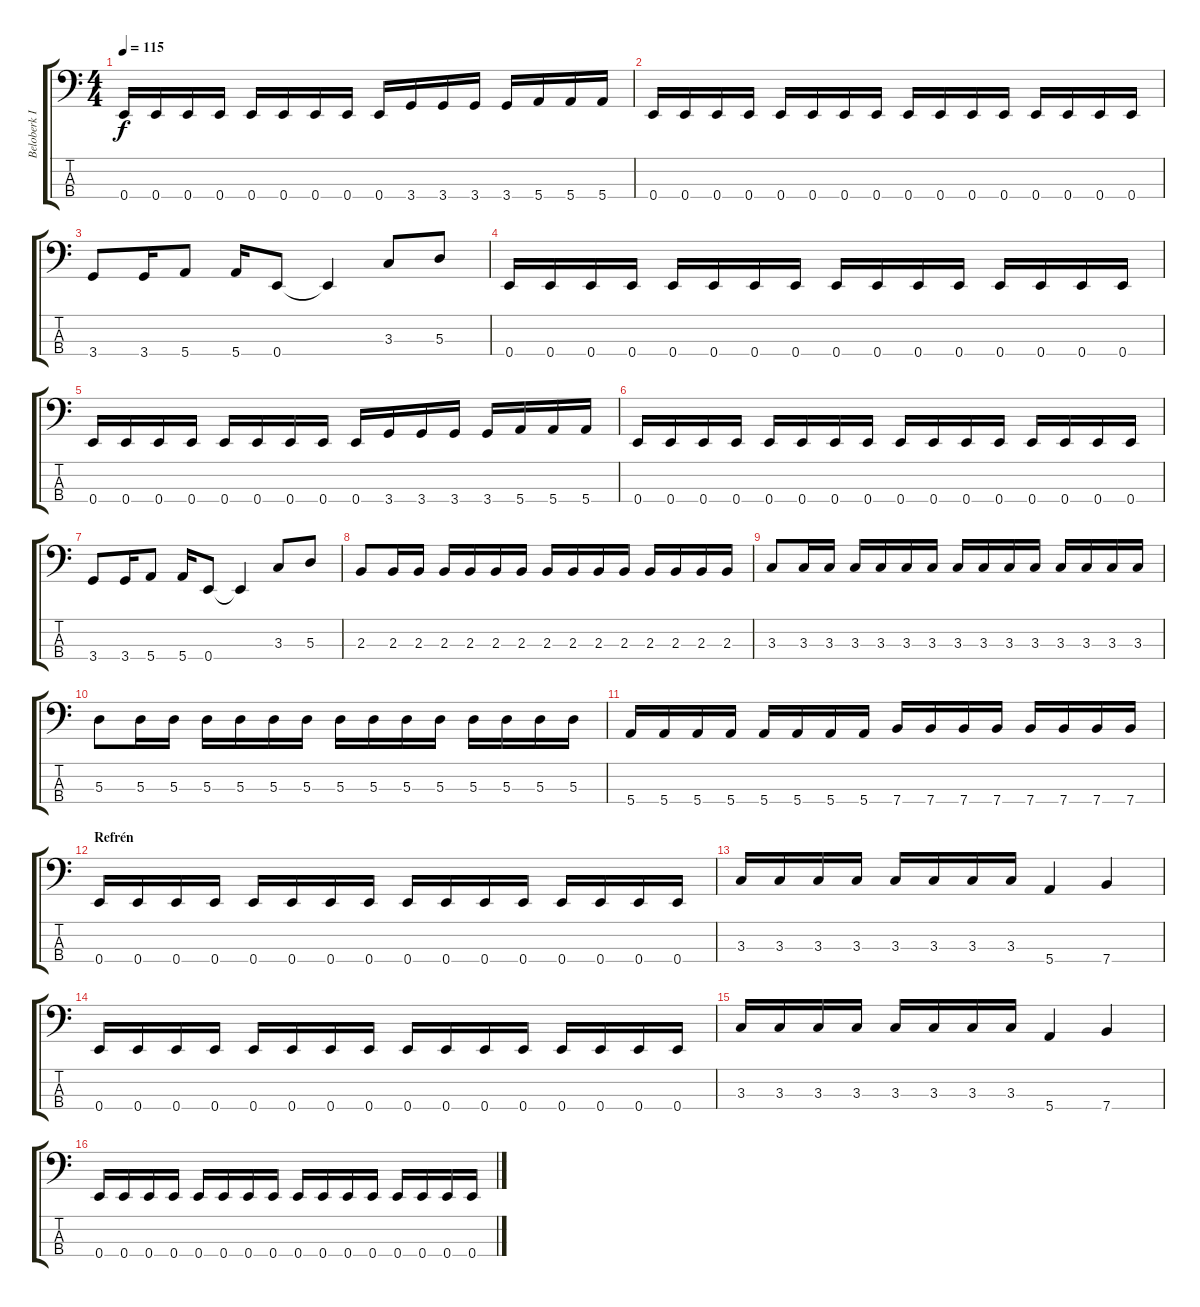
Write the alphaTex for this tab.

\track ("Beloberk István /basszus/" "Beloberk I") {instrument electricbassfinger}
\staff {score tabs}
\tuning (G2 D2 A1 E1) {hide}
\ts (4 4)
\tempo 115
\clef f4
\ks c
0.4.16{dy f} 0.4.16 0.4.16 0.4.16 0.4.16 0.4.16 0.4.16 0.4.16 0.4.16 3.4.16 3.4.16 3.4.16 3.4.16 5.4.16 5.4.16 5.4.16 |
0.4.16 0.4.16 0.4.16 0.4.16 0.4.16 0.4.16 0.4.16 0.4.16 0.4.16 0.4.16 0.4.16 0.4.16 0.4.16 0.4.16 0.4.16 0.4.16 |
3.4.8 3.4.16 5.4.8 5.4.16 0.4.8 0.4{t}.4 3.3.8 5.3.8 |
0.4.16 0.4.16 0.4.16 0.4.16 0.4.16 0.4.16 0.4.16 0.4.16 0.4.16 0.4.16 0.4.16 0.4.16 0.4.16 0.4.16 0.4.16 0.4.16 |
0.4.16 0.4.16 0.4.16 0.4.16 0.4.16 0.4.16 0.4.16 0.4.16 0.4.16 3.4.16 3.4.16 3.4.16 3.4.16 5.4.16 5.4.16 5.4.16 |
0.4.16 0.4.16 0.4.16 0.4.16 0.4.16 0.4.16 0.4.16 0.4.16 0.4.16 0.4.16 0.4.16 0.4.16 0.4.16 0.4.16 0.4.16 0.4.16 |
3.4.8 3.4.16 5.4.8 5.4.16 0.4.8 0.4{t}.4 3.3.8 5.3.8 |
2.3.8 2.3.16 2.3.16 2.3.16 2.3.16 2.3.16 2.3.16 2.3.16 2.3.16 2.3.16 2.3.16 2.3.16 2.3.16 2.3.16 2.3.16 |
3.3.8 3.3.16 3.3.16 3.3.16 3.3.16 3.3.16 3.3.16 3.3.16 3.3.16 3.3.16 3.3.16 3.3.16 3.3.16 3.3.16 3.3.16 |
5.3.8 5.3.16 5.3.16 5.3.16 5.3.16 5.3.16 5.3.16 5.3.16 5.3.16 5.3.16 5.3.16 5.3.16 5.3.16 5.3.16 5.3.16 |
5.4.16 5.4.16 5.4.16 5.4.16 5.4.16 5.4.16 5.4.16 5.4.16 7.4.16 7.4.16 7.4.16 7.4.16 7.4.16 7.4.16 7.4.16 7.4.16 |
\section ("" "Refrén")
0.4.16 0.4.16 0.4.16 0.4.16 0.4.16 0.4.16 0.4.16 0.4.16 0.4.16 0.4.16 0.4.16 0.4.16 0.4.16 0.4.16 0.4.16 0.4.16 |
3.3.16 3.3.16 3.3.16 3.3.16 3.3.16 3.3.16 3.3.16 3.3.16 5.4.4 7.4.4 |
0.4.16 0.4.16 0.4.16 0.4.16 0.4.16 0.4.16 0.4.16 0.4.16 0.4.16 0.4.16 0.4.16 0.4.16 0.4.16 0.4.16 0.4.16 0.4.16 |
3.3.16 3.3.16 3.3.16 3.3.16 3.3.16 3.3.16 3.3.16 3.3.16 5.4.4 7.4.4 |
0.4.16 0.4.16 0.4.16 0.4.16 0.4.16 0.4.16 0.4.16 0.4.16 0.4.16 0.4.16 0.4.16 0.4.16 0.4.16 0.4.16 0.4.16 0.4.16
